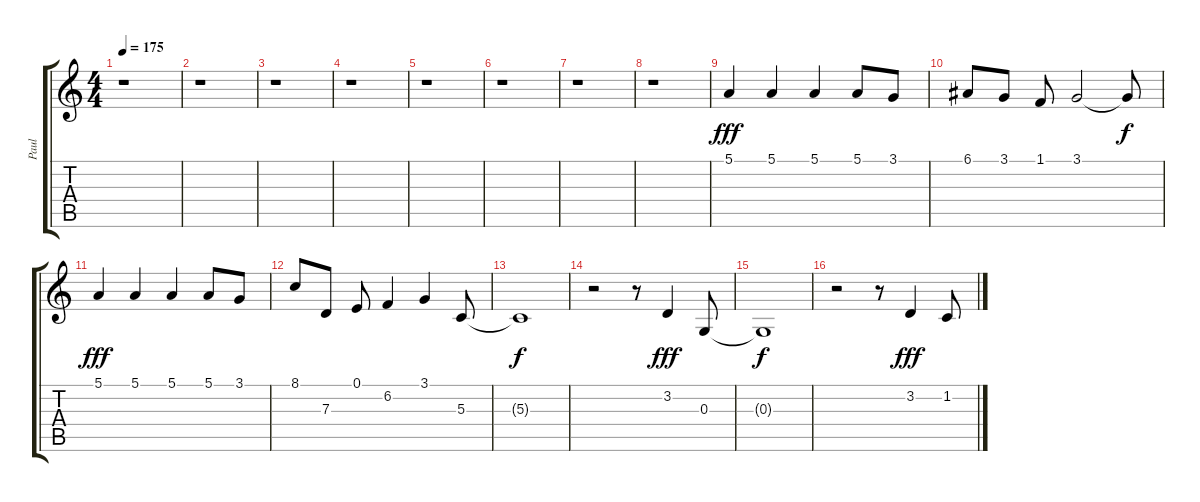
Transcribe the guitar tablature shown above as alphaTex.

\track ("Paul" "Paul") {instrument electricgrandpiano}
\staff {score tabs}
\tuning (E4 B3 G3 D3 A2 E2) {hide}
\ts (4 4)
\tempo 175
\clef g2
\ks c
r.1{dy f} |
r.1 |
r.1 |
r.1 |
r.1 |
r.1 |
r.1 |
r.1 |
5.1.4{dy fff} 5.1.4 5.1.4 5.1.8 3.1.8 |
6.1.8 3.1.8 1.1.8 3.1.2 3.1{t}.8{dy f} |
5.1.4{dy fff} 5.1.4 5.1.4 5.1.8 3.1.8 |
8.1.8 7.3.8 0.1.8 6.2.4 3.1.4 5.3.8 |
5.3{t}.1{dy f} |
r.2 r.8 3.2.4{dy fff} 0.3.8 |
0.3{t}.1{dy f} |
r.2 r.8 3.2.4{dy fff} 1.2.8
